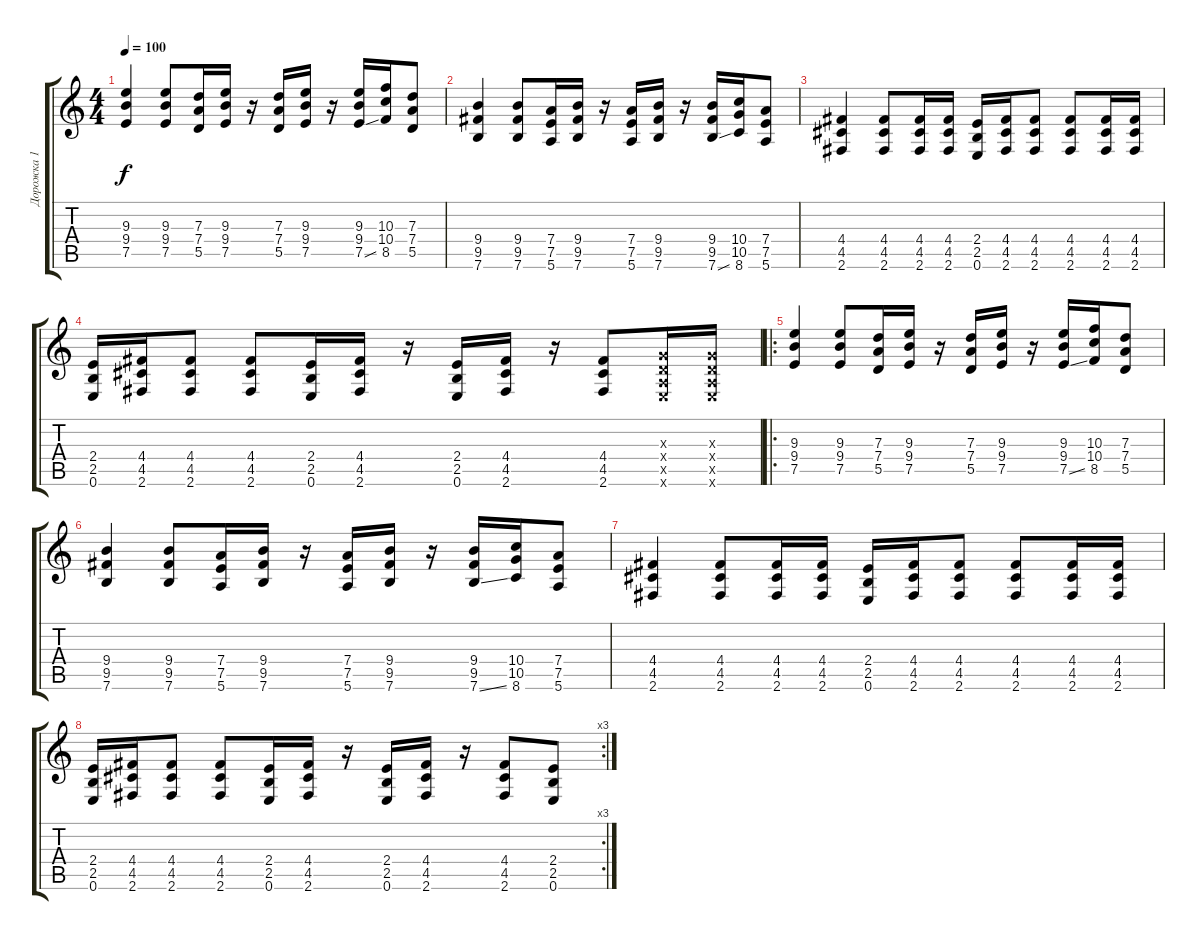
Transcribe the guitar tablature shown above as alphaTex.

\track ("Дорожка 1" "Дорожка 1") {instrument distortionguitar}
\staff {score tabs}
\tuning (E4 B3 G3 D3 A2 E2) {hide}
\ts (4 4)
\tempo 100
\clef g2
\ks c
(9.3 9.4 7.5).4{dy f volume 6 instrument distortionguitar} (9.3 9.4 7.5).8 (7.3 7.4 5.5).16 (9.3 9.4 7.5).16 r.16 (7.3 7.4 5.5).16 (9.3 9.4 7.5).16 r.16 (9.3 9.4 7.5{ss}).16 (10.3 10.4 8.5).16 (7.3 7.4 5.5).8 |
(9.4 9.5 7.6).4 (9.4 9.5 7.6).8 (7.4 7.5 5.6).16 (9.4 9.5 7.6).16 r.16 (7.4 7.5 5.6).16 (9.4 9.5 7.6).16 r.16 (9.4 9.5 7.6{ss}).16 (10.4 10.5 8.6).16 (7.4 7.5 5.6).8 |
(4.4 4.5 2.6).4 (4.4 4.5 2.6).8 (4.4 4.5 2.6).16 (4.4 4.5 2.6).16 (2.4 2.5 0.6).16 (4.4 4.5 2.6).16 (4.4 4.5 2.6).8 (4.4 4.5 2.6).8 (4.4 4.5 2.6).16 (4.4 4.5 2.6).16 |
(2.4 2.5 0.6).16 (4.4 4.5 2.6).16 (4.4 4.5 2.6).8 (4.4 4.5 2.6).8 (2.4 2.5 0.6).16 (4.4 4.5 2.6).16 r.16 (2.4 2.5 0.6).16 (4.4 4.5 2.6).16 r.16 (4.4 4.5 2.6).8 (0.3{x} 0.4{x} 0.5{x} 0.6{x}).16{volume 12} (0.3{x} 0.4{x} 0.5{x} 0.6{x}).16 |
\ro
(9.3 9.4 7.5).4{volume 10} (9.3 9.4 7.5).8 (7.3 7.4 5.5).16 (9.3 9.4 7.5).16 r.16 (7.3 7.4 5.5).16 (9.3 9.4 7.5).16 r.16 (9.3 9.4 7.5{ss}).16 (10.3 10.4 8.5).16 (7.3 7.4 5.5).8 |
(9.4 9.5 7.6).4 (9.4 9.5 7.6).8 (7.4 7.5 5.6).16 (9.4 9.5 7.6).16 r.16 (7.4 7.5 5.6).16 (9.4 9.5 7.6).16 r.16 (9.4 9.5 7.6{ss}).16 (10.4 10.5 8.6).16 (7.4 7.5 5.6).8 |
(4.4 4.5 2.6).4 (4.4 4.5 2.6).8 (4.4 4.5 2.6).16 (4.4 4.5 2.6).16 (2.4 2.5 0.6).16 (4.4 4.5 2.6).16 (4.4 4.5 2.6).8 (4.4 4.5 2.6).8 (4.4 4.5 2.6).16 (4.4 4.5 2.6).16 |
\rc 3
(2.4 2.5 0.6).16 (4.4 4.5 2.6).16 (4.4 4.5 2.6).8 (4.4 4.5 2.6).8 (2.4 2.5 0.6).16 (4.4 4.5 2.6).16 r.16 (2.4 2.5 0.6).16 (4.4 4.5 2.6).16 r.16 (4.4 4.5 2.6).8 (2.4 2.5 0.6).8
